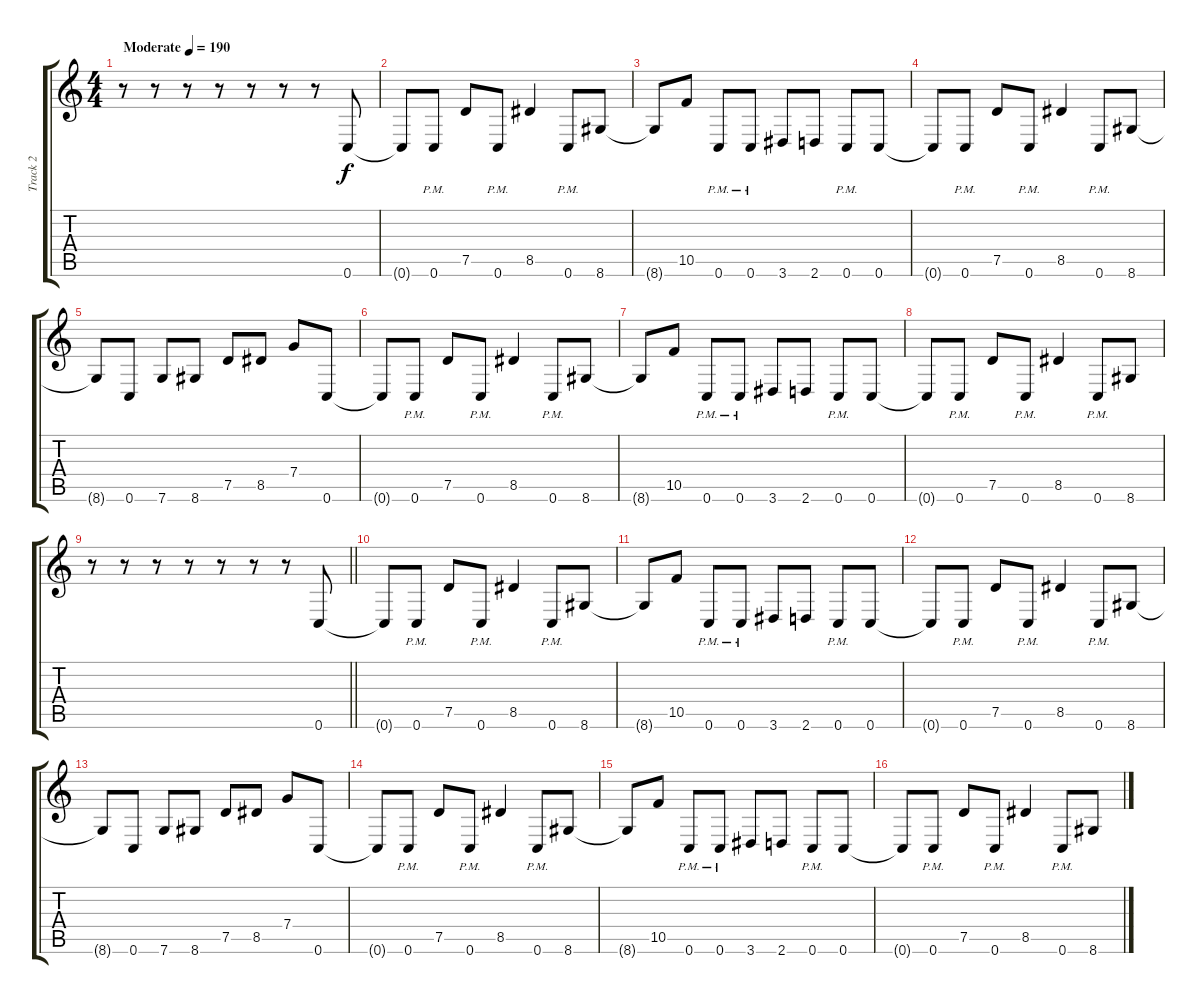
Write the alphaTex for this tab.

\track ("Track 2" "Track 2") {instrument distortionguitar}
\staff {score tabs}
\tuning (D4 A3 F3 C3 G2 C2) {hide}
\ts (4 4)
\tempo (190 "Moderate")
\clef g2
\ks c
r.8{dy f instrument distortionguitar} r.8 r.8 r.8 r.8 r.8 r.8 0.6.8 |
0.6{t}.8 0.6{pm}.8 7.5.8 0.6{pm}.8 8.5.4 0.6{pm}.8 8.6.8 |
8.6{t}.8 10.5.8 0.6{pm}.8 0.6{pm}.8 3.6.8 2.6.8 0.6{pm}.8 0.6.8 |
0.6{t}.8 0.6{pm}.8 7.5.8 0.6{pm}.8 8.5.4 0.6{pm}.8 8.6.8 |
8.6{t}.8 0.6.8 7.6.8 8.6.8 7.5.8 8.5.8 7.4.8 0.6.8 |
0.6{t}.8 0.6{pm}.8 7.5.8 0.6{pm}.8 8.5.4 0.6{pm}.8 8.6.8 |
8.6{t}.8 10.5.8 0.6{pm}.8 0.6{pm}.8 3.6.8 2.6.8 0.6{pm}.8 0.6.8 |
0.6{t}.8 0.6{pm}.8 7.5.8 0.6{pm}.8 8.5.4 0.6{pm}.8 8.6.8 |
\barLineRight lightlight
r.8 r.8 r.8 r.8 r.8 r.8 r.8 0.6.8 |
\section ("" "")
0.6{t}.8 0.6{pm}.8 7.5.8 0.6{pm}.8 8.5.4 0.6{pm}.8 8.6.8 |
8.6{t}.8 10.5.8 0.6{pm}.8 0.6{pm}.8 3.6.8 2.6.8 0.6{pm}.8 0.6.8 |
0.6{t}.8 0.6{pm}.8 7.5.8 0.6{pm}.8 8.5.4 0.6{pm}.8 8.6.8 |
8.6{t}.8 0.6.8 7.6.8 8.6.8 7.5.8 8.5.8 7.4.8 0.6.8 |
0.6{t}.8 0.6{pm}.8 7.5.8 0.6{pm}.8 8.5.4 0.6{pm}.8 8.6.8 |
8.6{t}.8 10.5.8 0.6{pm}.8 0.6{pm}.8 3.6.8 2.6.8 0.6{pm}.8 0.6.8 |
0.6{t}.8 0.6{pm}.8 7.5.8 0.6{pm}.8 8.5.4 0.6{pm}.8 8.6.8
